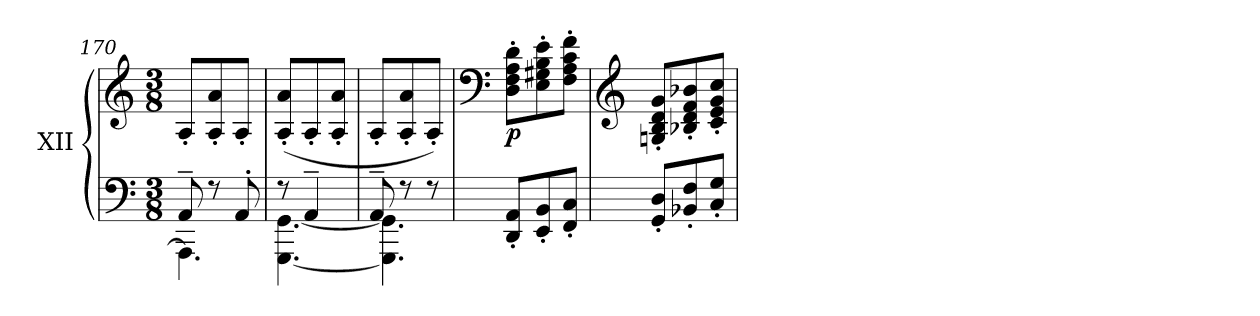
**kern	**kern	**dynam
*part1	*part1	*part1
*staff2	*staff1	*staff1/2
*I"XII	*	*
*clefF4	*clefG2	*
*k[]	*k[]	*
*M3/8	*M3/8	*
=170	=170	=170
*^	*	*
8AA~/	4.AAA\]	8A'/L	.
8r	.	8A/' 8a/'	.
8AA'/	.	8A'/J	.
=171	=171	=171	=171
!	!	!	!LO:DY:b
!	!	!	!LO:DY:n=1:b
8r	[4.GGG\ [4.GG\	(<8A/'< 8a/'<L	other-dynamics p
4AA~/	.	8A'</	.
.	.	8A/'< 8a/'<J	.
=172	=172	=172	=172
8AA~/	4.GGG\] 4.GG\]	8A'</L	.
8r	.	8A/'< 8a/'<	.
8r	.	8A'</J)	.
*v	*v	*	*
=173	=173	=173
*	*clefF4	*
!	!	!LO:DY:b
8DD/' 8AA/'L	8D\' 8F\' 8A\' 8d\'L	p
8EE/' 8BB/'	8E\' 8G#X\' 8B\' 8e\'	.
8FF/' 8C/'J	8F\' 8A\' 8c\' 8f\'J	.
=174	=174	=174
*	*clefG2	*
8GG/' 8D/'L	8Gn/' 8B/' 8d/' 8g/'L	.
8BB-X/' 8F/'	8B-X/' 8d/' 8f/' 8b-X/'	.
8C/' 8G/'J	8c/' 8e/' 8g/' 8cc/'J	.
=	=	=
*-	*-	*-
